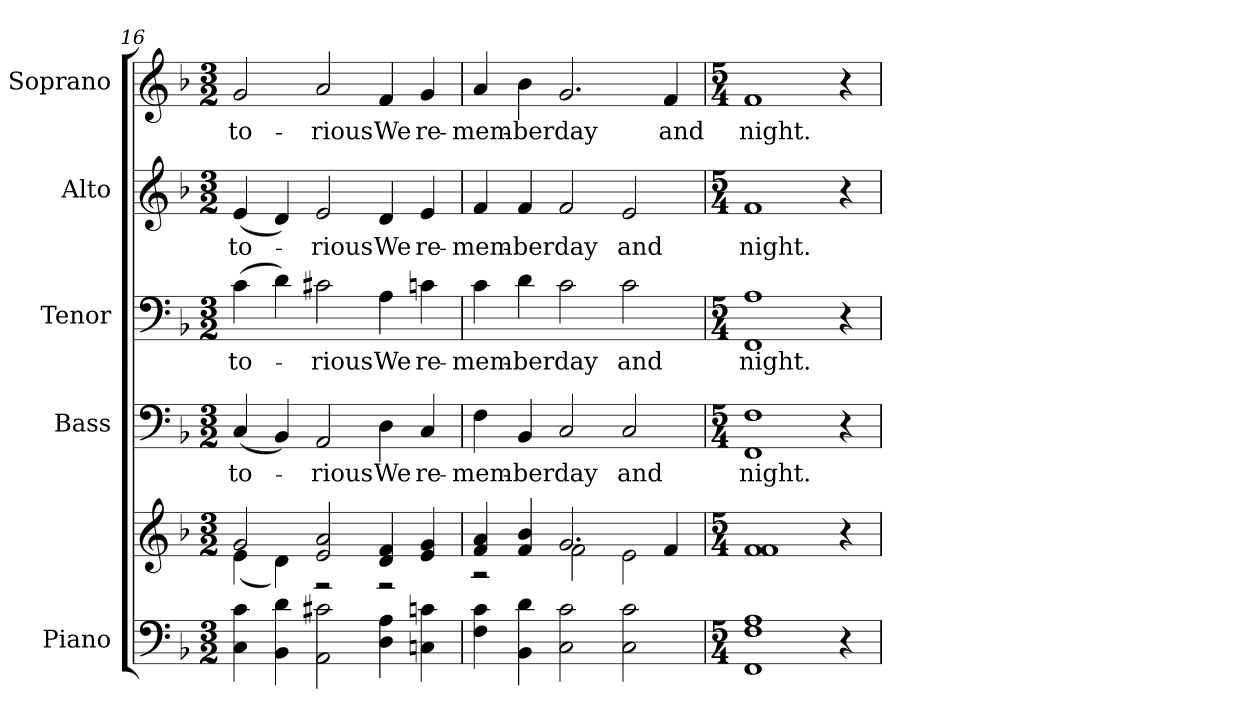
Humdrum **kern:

**kern	**kern	**kern	**text	**kern	**text	**kern	**text	**kern	**text
*part5	*part5	*part4	*part4	*part3	*part3	*part2	*part2	*part1	*part1
*staff6	*staff5	*staff4	*staff4	*staff3	*staff3	*staff2	*staff2	*staff1	*staff1
*I"Piano	*	*I"Bass	*	*I"Tenor	*	*I"Alto	*	*I"Soprano	*
*I'Pno.	*	*I'B.	*	*I'T.	*	*I'A.	*	*I'S.	*
*clefF4	*clefG2	*clefF4	*	*clefF4	*	*clefG2	*	*clefG2	*
*k[b-]	*k[b-]	*k[b-]	*	*k[b-]	*	*k[b-]	*	*k[b-]	*
*F:	*F:	*F:	*	*F:	*	*F:	*	*F:	*
*M3/2	*M3/2	*M3/2	*	*M3/2	*	*M3/2	*	*M3/2	*
=16	=16	=16	=16	=16	=16	=16	=16	=16	=16
*	*^	*	*	*	*	*	*	*	*
!	!	!	!	!LO:LY:b:color=#000000	!	!	!	!	!	!
!	!	!	!	!	!	!LO:LY:b:color=#000000	!	!	!	!
!	!	!	!	!	!	!	!	!LO:LY:b:color=#000000	!	!
!	!	!	!	!	!	!	!	!	!	!LO:LY:b:color=#000000
4Ci\ 4ci	2gi/	(4ei\	(4Ci/	-to-	(4ci\	-to-	(4ei/	-to-	2gi/	-to-
4BB-i\ 4di	.	4di\)	4BB-i/)	.	4di\)	.	4di/)	.	.	.
!	!	!	!	!LO:LY:b:color=#000000	!	!	!	!	!	!
!	!	!	!	!	!	!LO:LY:b:color=#000000	!	!	!	!
!	!	!	!	!	!	!	!	!LO:LY:b:color=#000000	!	!
!	!	!	!	!	!	!	!	!	!	!LO:LY:b:color=#000000
2AAi\ 2c#Xi	2ei/ 2ai	2r	2AAi/	-rious	2c#Xi\	-rious	2ei/	-rious	2ai/	-rious
!	!	!	!	!LO:LY:b:color=#000000	!	!	!	!	!	!
!	!	!	!	!	!	!LO:LY:b:color=#000000	!	!	!	!
!	!	!	!	!	!	!	!	!LO:LY:b:color=#000000	!	!
!	!	!	!	!	!	!	!	!	!	!LO:LY:b:color=#000000
4Di\ 4Ai	4di/ 4fi	2r	4Di\	We	4Ai\	We	4di/	We	4fi/	We
!	!	!	!	!LO:LY:b:color=#000000	!	!	!	!	!	!
!	!	!	!	!	!	!LO:LY:b:color=#000000	!	!	!	!
!	!	!	!	!	!	!	!	!LO:LY:b:color=#000000	!	!
!	!	!	!	!	!	!	!	!	!	!LO:LY:b:color=#000000
4Cni\ 4cni	4ei/ 4gi	.	4Ci/	re-	4cni\	re-	4ei/	re-	4gi/	re-
!!LO:PB:g=z
=17	=17	=17	=17	=17	=17	=17	=17	=17	=17	=17
!	!	!	!	!LO:LY:b:color=#000000	!	!	!	!	!	!
!	!	!	!	!	!	!LO:LY:b:color=#000000	!	!	!	!
!	!	!	!	!	!	!	!	!LO:LY:b:color=#000000	!	!
!	!	!	!	!	!	!	!	!	!	!LO:LY:b:color=#000000
4Fi\ 4ci	4fi/ 4ai	2r	4Fi\	-mem-	4ci\	-mem-	4fi/	-mem-	4ai/	-mem-
!	!	!	!	!LO:LY:b:color=#000000	!	!	!	!	!	!
!	!	!	!	!	!	!LO:LY:b:color=#000000	!	!	!	!
!	!	!	!	!	!	!	!	!LO:LY:b:color=#000000	!	!
!	!	!	!	!	!	!	!	!	!	!LO:LY:b:color=#000000
4BB-i\ 4di	4fi/ 4b-i	.	4BB-i/	-ber	4di\	-ber	4fi/	-ber	4b-i\	-ber
!	!	!	!	!LO:LY:b:color=#000000	!	!	!	!	!	!
!	!	!	!	!	!	!LO:LY:b:color=#000000	!	!	!	!
!	!	!	!	!	!	!	!	!LO:LY:b:color=#000000	!	!
!	!	!	!	!	!	!	!	!	!	!LO:LY:b:color=#000000
2Ci\ 2ci	2.gi/	2fi\	2Ci/	day	2ci\	day	2fi/	day	2.gi/	day
!	!	!	!	!LO:LY:b:color=#000000	!	!	!	!	!	!
!	!	!	!	!	!	!LO:LY:b:color=#000000	!	!	!	!
!	!	!	!	!	!	!	!	!LO:LY:b:color=#000000	!	!
2Ci\ 2ci	.	2ei\	2Ci/	and	2ci\	and	2ei/	and	.	.
!	!	!	!	!	!	!	!	!	!	!LO:LY:b:color=#000000
.	4fi/	.	.	.	.	.	.	.	4fi/	and
*	*v	*v	*	*	*	*	*	*	*	*
=18	=18	=18	=18	=18	=18	=18	=18	=18	=18
*M5/4	*M5/4	*M5/4	*	*M5/4	*	*M5/4	*	*M5/4	*
!	!	!	!LO:LY:b:color=#000000	!	!	!	!	!	!
!	!	!	!	!	!LO:LY:b:color=#000000	!	!	!	!
!	!	!	!	!	!	!	!LO:LY:b:color=#000000	!	!
!	!	!	!	!	!	!	!	!	!LO:LY:b:color=#000000
1FFi 1Fi 1Ai	1fi 1fi	1FFi 1Fi	night.	1FFi 1Ai	night.	1fi	night.	1fi	night.
4r	4r	4r	.	4r	.	4r	.	4r	.
=	=	=	=	=	=	=	=	=	=
*-	*-	*-	*-	*-	*-	*-	*-	*-	*-
